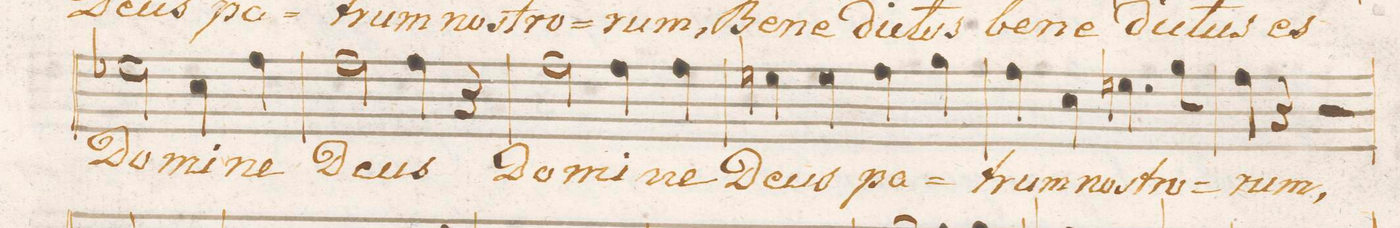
**kern	**text	**dynam
*I"Tenore.	*	*
*clefC4	*	*
*k[b-e-a-d-]	*	*
*met(C.)	*	*
*M4/4	*	*
2d-X\	Do-	.
4B-\	-mi-	.
4e-\	-ne	.
=12	=12	=12
2e-\	De-	.
4e-\	-us	.
4r	.	.
=13	=13	=13
2e-\	Do-	.
4e-\	-mi-	.
4e-\	-ne	.
=14	=14	=14
4dn\	De-	.
4d\	-us	.
4e-\	pa-	.
4f\	.	.
=15	=15	=15
4e-\	-trum	.
4B-\	no-	.
4.dn\	-stro-	.
8f\	.	.
=16	=16	=16
4e-\	-rum,	.
4r	.	.
2r	.	.
=17	=17	=17
*-	*-	*-
